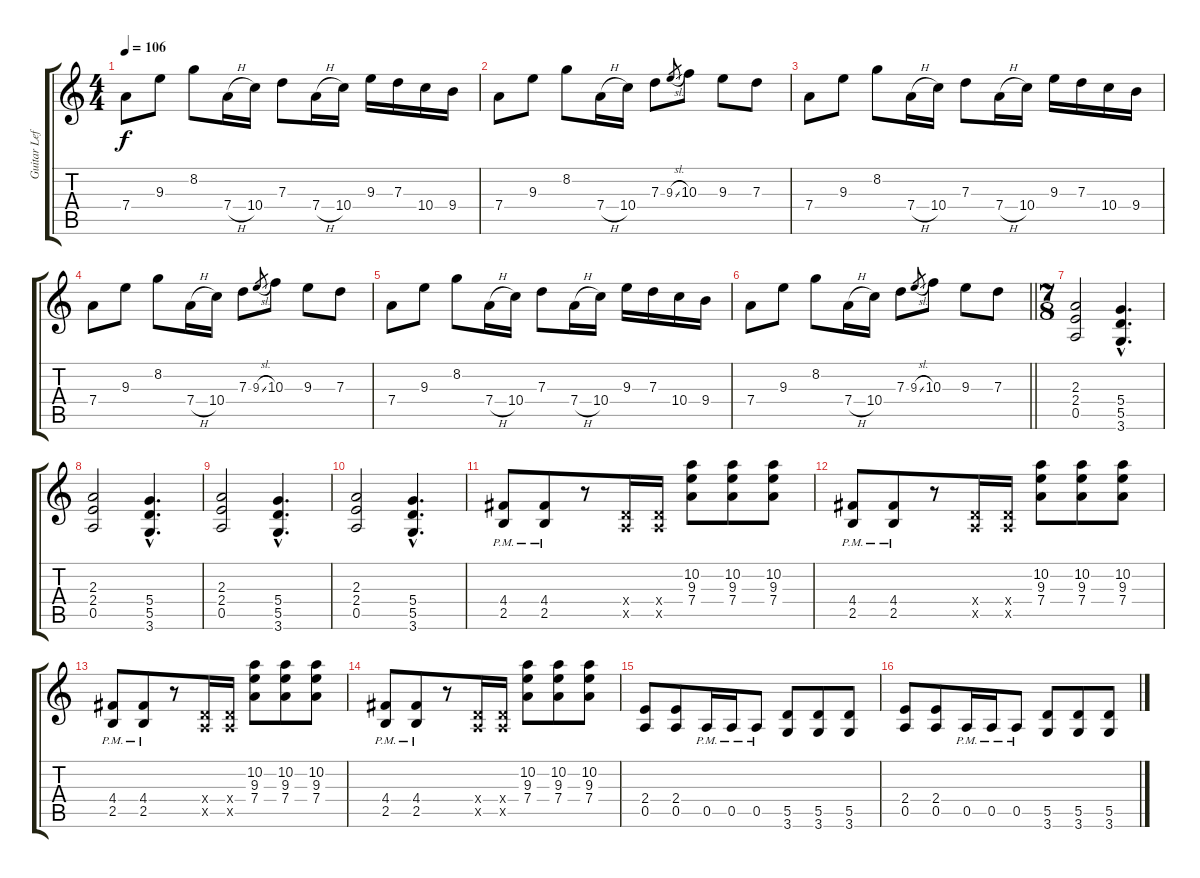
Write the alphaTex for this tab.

\track ("Guitar Left" "Guitar Lef") {instrument distortionguitar}
\staff {score tabs}
\tuning (E4 B3 G3 D3 A2 E2) {hide}
\ts (4 4)
\tempo 106
\clef g2
\ks c
7.4.8{dy f} 9.3.8 8.2.8 7.4{h}.16 10.4.16 7.3.8 7.4{h}.16 10.4.16 9.3.16 7.3.16 10.4.16 9.4.16 |
7.4.8 9.3.8 8.2.8 7.4{h}.16 10.4.16 7.3.8 9.3{sl}.8{gr} 10.3.8 9.3.8 7.3.8 |
7.4.8 9.3.8 8.2.8 7.4{h}.16 10.4.16 7.3.8 7.4{h}.16 10.4.16 9.3.16 7.3.16 10.4.16 9.4.16 |
7.4.8 9.3.8 8.2.8 7.4{h}.16 10.4.16 7.3.8 9.3{sl}.8{gr} 10.3.8 9.3.8 7.3.8 |
7.4.8 9.3.8 8.2.8 7.4{h}.16 10.4.16 7.3.8 7.4{h}.16 10.4.16 9.3.16 7.3.16 10.4.16 9.4.16 |
\barLineRight lightlight
7.4.8 9.3.8 8.2.8 7.4{h}.16 10.4.16 7.3.8 9.3{sl}.8{gr} 10.3.8 9.3.8 7.3.8 |
\ts (7 8)
\section ("" "")
\ks aminor
(2.3 2.4 0.5).2 (5.4{hac} 5.5{hac} 3.6{hac}).4{d} |
(2.3 2.4 0.5).2 (5.4{hac} 5.5{hac} 3.6{hac}).4{d} |
(2.3 2.4 0.5).2 (5.4{hac} 5.5{hac} 3.6{hac}).4{d} |
(2.3 2.4 0.5).2 (5.4{hac} 5.5{hac} 3.6{hac}).4{d} |
(4.4{pm} 2.5{pm}).8 (4.4{pm} 2.5{pm}).8 r.8 (0.4{x} 0.5{x}).16 (0.4{x} 0.5{x}).16 (10.2 9.3 7.4).8 (10.2 9.3 7.4).8 (10.2 9.3 7.4).8 |
(4.4{pm} 2.5{pm}).8 (4.4{pm} 2.5{pm}).8 r.8 (0.4{x} 0.5{x}).16 (0.4{x} 0.5{x}).16 (10.2 9.3 7.4).8 (10.2 9.3 7.4).8 (10.2 9.3 7.4).8 |
(4.4{pm} 2.5{pm}).8 (4.4{pm} 2.5{pm}).8 r.8 (0.4{x} 0.5{x}).16 (0.4{x} 0.5{x}).16 (10.2 9.3 7.4).8 (10.2 9.3 7.4).8 (10.2 9.3 7.4).8 |
(4.4{pm} 2.5{pm}).8 (4.4{pm} 2.5{pm}).8 r.8 (0.4{x} 0.5{x}).16 (0.4{x} 0.5{x}).16 (10.2 9.3 7.4).8 (10.2 9.3 7.4).8 (10.2 9.3 7.4).8 |
(2.4 0.5).8 (2.4 0.5).8 0.5{pm}.16 0.5{pm}.16 0.5{pm}.8 (5.5 3.6).8 (5.5 3.6).8 (5.5 3.6).8 |
(2.4 0.5).8 (2.4 0.5).8 0.5{pm}.16 0.5{pm}.16 0.5{pm}.8 (5.5 3.6).8 (5.5 3.6).8 (5.5 3.6).8
